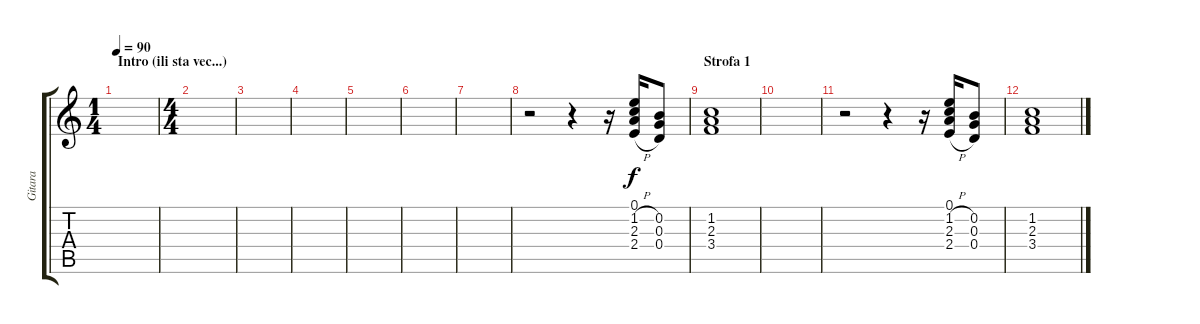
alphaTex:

\track ("Gitara" "Gitara") {instrument electricguitarclean}
\staff {score tabs}
\tuning (E4 B3 G3 D3 A2 E2) {hide}
\ts (1 4)
\section ("" "Intro (ili sta vec...)")
\tempo 90
\clef g2
\ks c
|
\ts (4 4)
|
|
|
|
|
|
r.2 r.4 r.16 (0.1 1.2{h} 2.3{h} 2.4{h}).16 (0.2 0.3 0.4).8 |
\section ("" "Strofa 1")
(1.2 2.3 3.4).1 |
|
r.2 r.4 r.16 (0.1 1.2{h} 2.3{h} 2.4{h}).16 (0.2 0.3 0.4).8 |
(1.2 2.3 3.4).1
